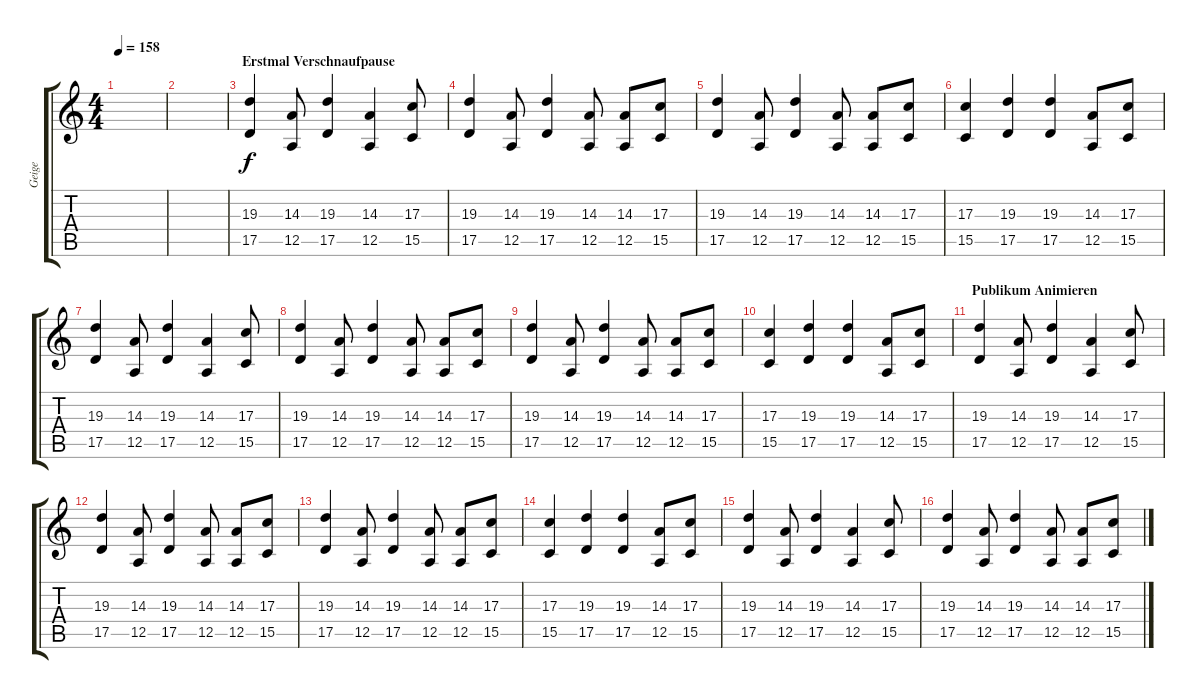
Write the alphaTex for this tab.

\track ("Geige" "Geige") {instrument violin}
\staff {score tabs}
\tuning (E4 B3 G3 D3 A2 D2) {hide}
\ts (4 4)
\tempo 158
\clef g2
\ks c
|
|
\section ("" "Erstmal Verschnaufpause")
(19.3 17.5).4{volume 14} (14.3 12.5).8 (19.3 17.5).4 (14.3 12.5).4 (17.3 15.5).8 |
(19.3 17.5).4 (14.3 12.5).8 (19.3 17.5).4 (14.3 12.5).8 (14.3 12.5).8 (17.3 15.5).8 |
(19.3 17.5).4 (14.3 12.5).8 (19.3 17.5).4 (14.3 12.5).8 (14.3 12.5).8 (17.3 15.5).8 |
(17.3 15.5).4 (19.3 17.5).4 (19.3 17.5).4 (14.3 12.5).8 (17.3 15.5).8 |
(19.3 17.5).4 (14.3 12.5).8 (19.3 17.5).4 (14.3 12.5).4 (17.3 15.5).8 |
(19.3 17.5).4 (14.3 12.5).8 (19.3 17.5).4 (14.3 12.5).8 (14.3 12.5).8 (17.3 15.5).8 |
(19.3 17.5).4 (14.3 12.5).8 (19.3 17.5).4 (14.3 12.5).8 (14.3 12.5).8 (17.3 15.5).8 |
(17.3 15.5).4 (19.3 17.5).4 (19.3 17.5).4 (14.3 12.5).8{volume 9} (17.3 15.5).8 |
\section ("" "Publikum Animieren")
(19.3 17.5).4 (14.3 12.5).8 (19.3 17.5).4 (14.3 12.5).4 (17.3 15.5).8 |
(19.3 17.5).4 (14.3 12.5).8 (19.3 17.5).4 (14.3 12.5).8 (14.3 12.5).8 (17.3 15.5).8 |
(19.3 17.5).4 (14.3 12.5).8 (19.3 17.5).4 (14.3 12.5).8 (14.3 12.5).8 (17.3 15.5).8 |
(17.3 15.5).4 (19.3 17.5).4 (19.3 17.5).4 (14.3 12.5).8 (17.3 15.5).8 |
(19.3 17.5).4 (14.3 12.5).8 (19.3 17.5).4 (14.3 12.5).4 (17.3 15.5).8 |
(19.3 17.5).4 (14.3 12.5).8 (19.3 17.5).4 (14.3 12.5).8 (14.3 12.5).8 (17.3 15.5).8
